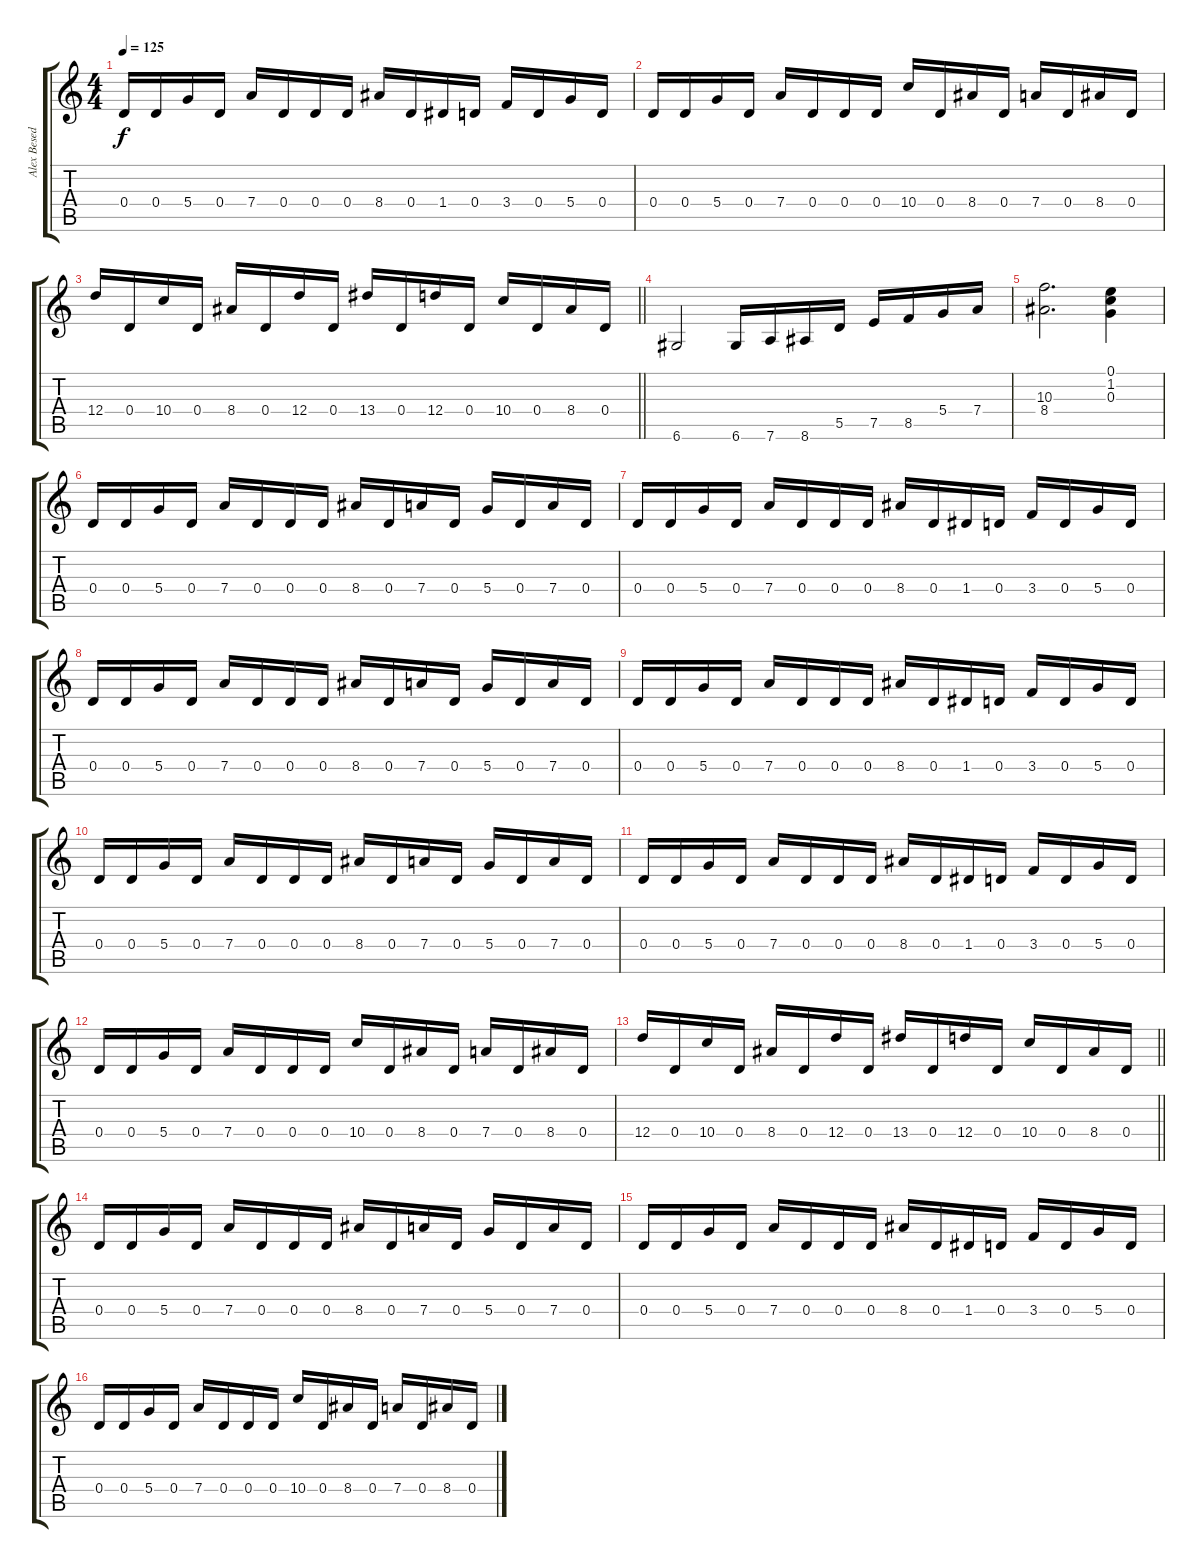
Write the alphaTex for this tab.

\track ("Alex Besedin" "Alex Besed") {instrument distortionguitar}
\staff {score tabs}
\tuning (E4 B3 G3 D3 A2 D2) {hide}
\ts (4 4)
\tempo 125
\clef g2
\ks c
0.4.16{dy f} 0.4.16 5.4.16 0.4.16 7.4.16 0.4.16 0.4.16 0.4.16 8.4.16 0.4.16 1.4.16 0.4.16 3.4.16 0.4.16 5.4.16 0.4.16 |
0.4.16 0.4.16 5.4.16 0.4.16 7.4.16 0.4.16 0.4.16 0.4.16 10.4.16 0.4.16 8.4.16 0.4.16 7.4.16 0.4.16 8.4.16 0.4.16 |
\barLineRight lightlight
12.4.16 0.4.16 10.4.16 0.4.16 8.4.16 0.4.16 12.4.16 0.4.16 13.4.16 0.4.16 12.4.16 0.4.16 10.4.16 0.4.16 8.4.16 0.4.16 |
6.6.2 6.6.16 7.6.16 8.6.16 5.5.16 7.5.16 8.5.16 5.4.16 7.4.16 |
(10.3 8.4).2{d} (0.1 1.2 0.3).4 |
0.4.16 0.4.16 5.4.16 0.4.16 7.4.16 0.4.16 0.4.16 0.4.16 8.4.16 0.4.16 7.4.16 0.4.16 5.4.16 0.4.16 7.4.16 0.4.16 |
0.4.16 0.4.16 5.4.16 0.4.16 7.4.16 0.4.16 0.4.16 0.4.16 8.4.16 0.4.16 1.4.16 0.4.16 3.4.16 0.4.16 5.4.16 0.4.16 |
0.4.16 0.4.16 5.4.16 0.4.16 7.4.16 0.4.16 0.4.16 0.4.16 8.4.16 0.4.16 7.4.16 0.4.16 5.4.16 0.4.16 7.4.16 0.4.16 |
0.4.16 0.4.16 5.4.16 0.4.16 7.4.16 0.4.16 0.4.16 0.4.16 8.4.16 0.4.16 1.4.16 0.4.16 3.4.16 0.4.16 5.4.16 0.4.16 |
0.4.16 0.4.16 5.4.16 0.4.16 7.4.16 0.4.16 0.4.16 0.4.16 8.4.16 0.4.16 7.4.16 0.4.16 5.4.16 0.4.16 7.4.16 0.4.16 |
0.4.16 0.4.16 5.4.16 0.4.16 7.4.16 0.4.16 0.4.16 0.4.16 8.4.16 0.4.16 1.4.16 0.4.16 3.4.16 0.4.16 5.4.16 0.4.16 |
0.4.16 0.4.16 5.4.16 0.4.16 7.4.16 0.4.16 0.4.16 0.4.16 10.4.16 0.4.16 8.4.16 0.4.16 7.4.16 0.4.16 8.4.16 0.4.16 |
\barLineRight lightlight
12.4.16 0.4.16 10.4.16 0.4.16 8.4.16 0.4.16 12.4.16 0.4.16 13.4.16 0.4.16 12.4.16 0.4.16 10.4.16 0.4.16 8.4.16 0.4.16 |
0.4.16 0.4.16 5.4.16 0.4.16 7.4.16 0.4.16 0.4.16 0.4.16 8.4.16 0.4.16 7.4.16 0.4.16 5.4.16 0.4.16 7.4.16 0.4.16 |
0.4.16 0.4.16 5.4.16 0.4.16 7.4.16 0.4.16 0.4.16 0.4.16 8.4.16 0.4.16 1.4.16 0.4.16 3.4.16 0.4.16 5.4.16 0.4.16 |
0.4.16 0.4.16 5.4.16 0.4.16 7.4.16 0.4.16 0.4.16 0.4.16 10.4.16 0.4.16 8.4.16 0.4.16 7.4.16 0.4.16 8.4.16 0.4.16
